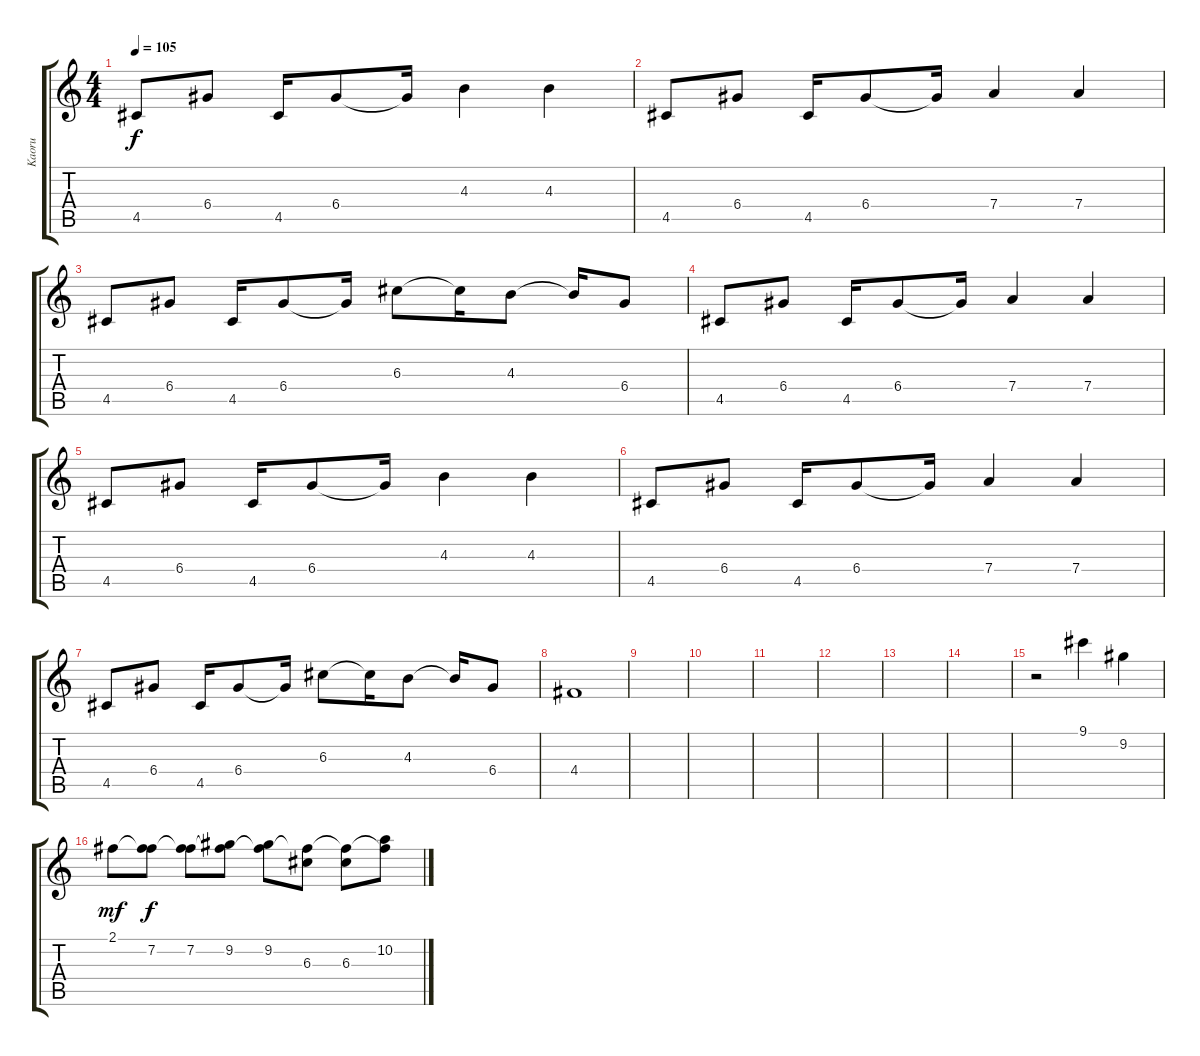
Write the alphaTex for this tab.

\track ("Kaoru" "Kaoru") {instrument electricguitarclean}
\staff {score tabs}
\tuning (E4 B3 G3 D3 A2 E2) {hide}
\ts (4 4)
\tempo 105
\clef g2
\ks c
4.5.8{dy f} 6.4.8 4.5.16 6.4.8 6.4{t}.16 4.3.4 4.3.4 |
4.5.8 6.4.8 4.5.16 6.4.8 6.4{t}.16 7.4.4 7.4.4 |
4.5.8 6.4.8 4.5.16 6.4.8 6.4{t}.16 6.3.8 6.3{t}.16 4.3.8 4.3{t}.16 6.4.8 |
4.5.8 6.4.8 4.5.16 6.4.8 6.4{t}.16 7.4.4 7.4.4 |
4.5.8 6.4.8 4.5.16 6.4.8 6.4{t}.16 4.3.4 4.3.4 |
4.5.8 6.4.8 4.5.16 6.4.8 6.4{t}.16 7.4.4 7.4.4 |
4.5.8 6.4.8 4.5.16 6.4.8 6.4{t}.16 6.3.8 6.3{t}.16 4.3.8 4.3{t}.16 6.4.8 |
\section ("" "")
4.4.1 |
|
|
|
|
|
|
r.2 9.1.4 9.2.4 |
\section ("" "")
2.1.8{dy mf} (2.1{t} 7.2).8{dy f} (2.1{t} 7.2).8 (2.1{t} 9.2).8 (2.1{t} 9.2).8 (2.1{t} 6.3).8 (2.1{t} 6.3).8 (2.1{t} 10.2).8
